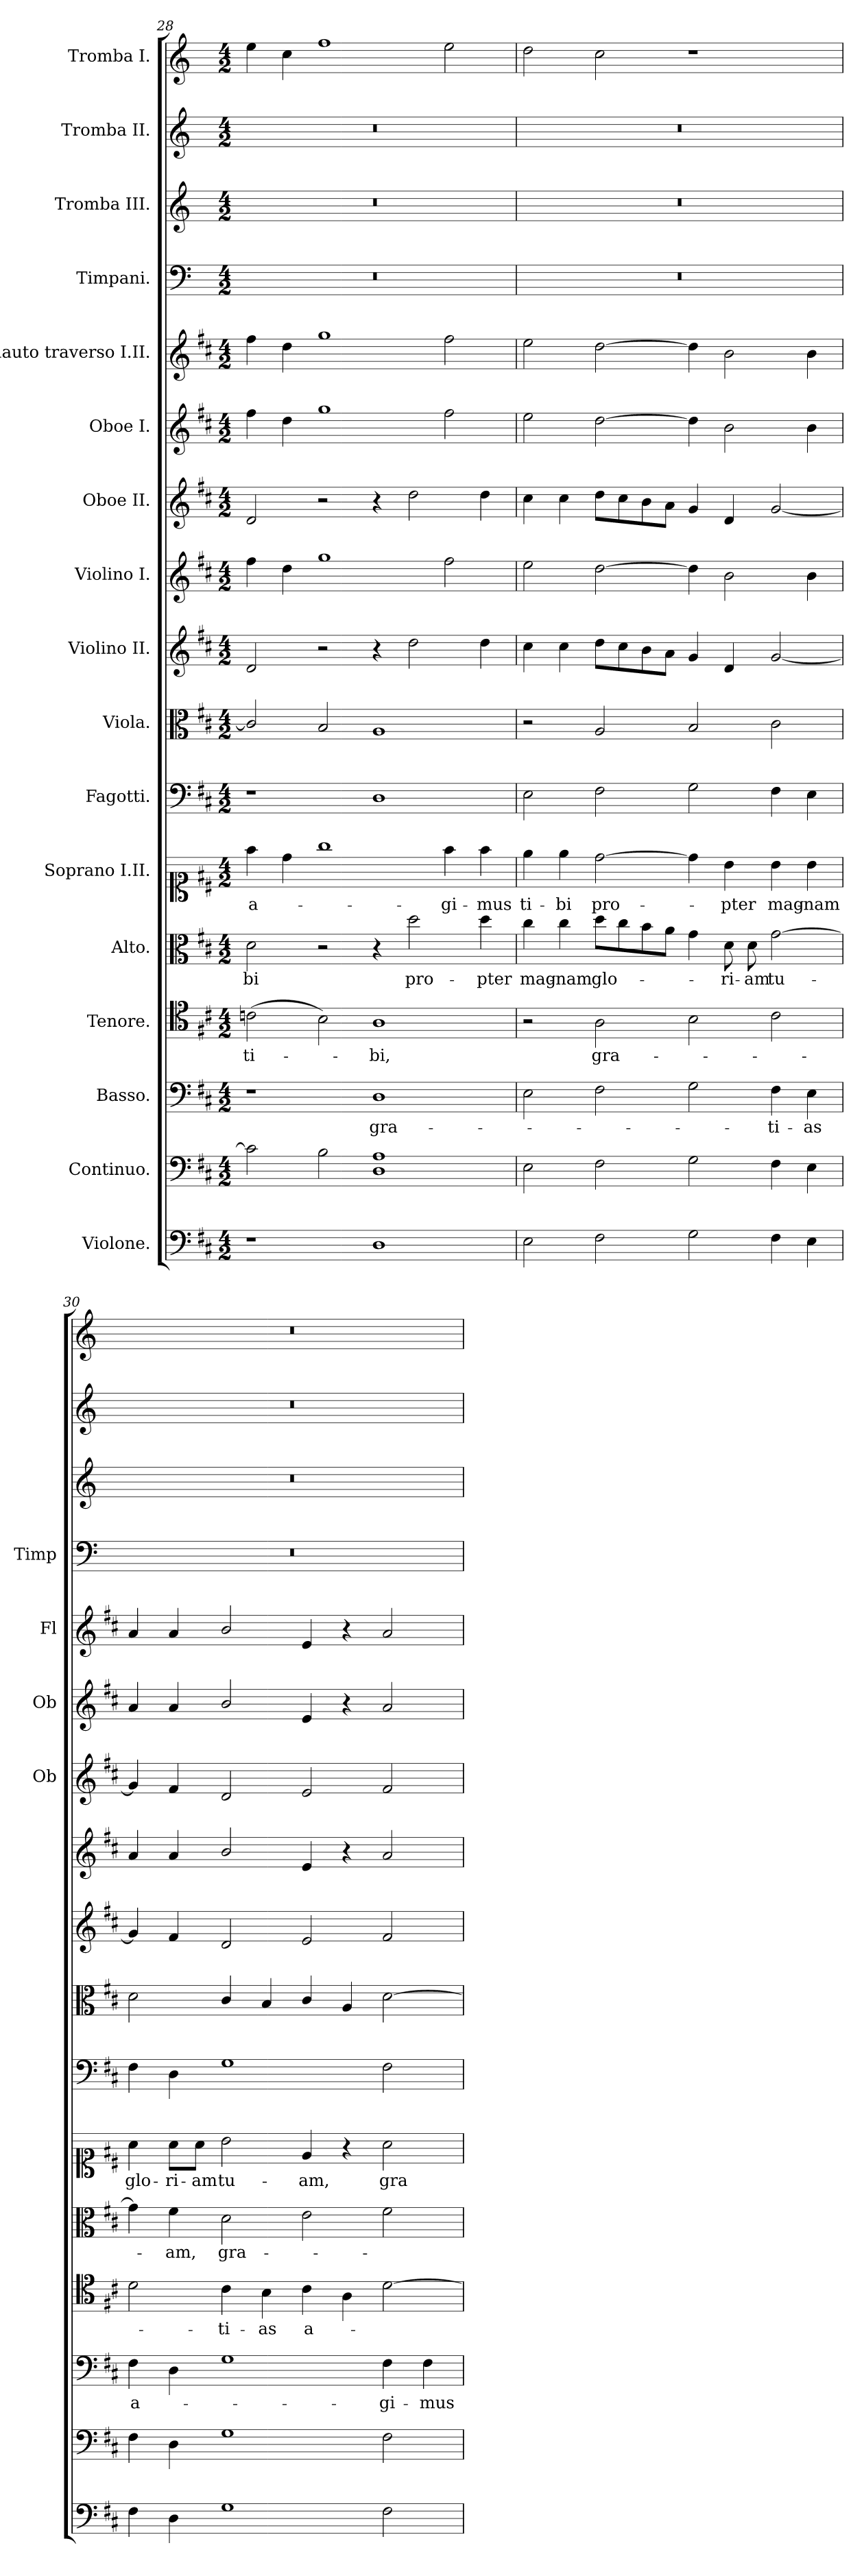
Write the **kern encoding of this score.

**kern	**kern	**kern	**text	**kern	**text	**kern	**text	**kern	**text	**kern	**kern	**kern	**kern	**kern	**kern	**kern	**kern	**kern	**kern	**kern
*part17	*part16	*part15	*part15	*part14	*part14	*part13	*part13	*part12	*part12	*part11	*part10	*part9	*part8	*part7	*part6	*part5	*part4	*part3	*part2	*part1
*staff17	*staff16	*staff15	*staff15	*staff14	*staff14	*staff13	*staff13	*staff12	*staff12	*staff11	*staff10	*staff9	*staff8	*staff7	*staff6	*staff5	*staff4	*staff3	*staff2	*staff1
*I"Violone.	*I"Continuo.	*I"Basso.	*	*I"Tenore.	*	*I"Alto.	*	*I"Soprano I.II.	*	*I"Fagotti.	*I"Viola.	*I"Violino II.	*I"Violino I.	*I"Oboe II.	*I"Oboe I.	*I"Flauto traverso I.II.	*I"Timpani.	*I"Tromba III.	*I"Tromba II.	*I"Tromba I.
*	*	*	*	*	*	*	*	*	*	*	*	*	*	*I'Ob	*I'Ob	*I'Fl	*I'Timp	*	*	*
!!LO:PB:g=z
*clefF4	*clefF4	*clefF4	*	*clefC4	*	*clefC3	*	*clefC1	*	*clefF4	*clefC3	*clefG2	*clefG2	*clefG2	*clefG2	*clefG2	*clefF4	*clefG2	*clefG2	*clefG2
*ITrd7c12	*	*	*	*	*	*	*	*	*	*	*	*	*	*	*	*	*ITrd-1c-2	*ITrd-1c-2	*ITrd-1c-2	*ITrd-1c-2
*k[f#c#]	*k[f#c#]	*k[f#c#]	*	*k[f#c#]	*	*k[f#c#]	*	*k[f#c#]	*	*k[f#c#]	*k[f#c#]	*k[f#c#]	*k[f#c#]	*k[f#c#]	*k[f#c#]	*k[f#c#]	*k[f#c#]	*k[f#c#]	*k[f#c#]	*k[f#c#]
*M4/2	*M4/2	*M4/2	*	*M4/2	*	*M4/2	*	*M4/2	*	*M4/2	*M4/2	*M4/2	*M4/2	*M4/2	*M4/2	*M4/2	*M4/2	*M4/2	*M4/2	*M4/2
=28	=28	=28	=28	=28	=28	=28	=28	=28	=28	=28	=28	=28	=28	=28	=28	=28	=28	=28	=28	=28
!	!	!	!	!	!LO:LY:b	!	!LO:LY:b	!	!LO:LY:b	!	!	!	!	!	!	!	!	!	!	!
1r	2c\]	1r	.	(2cn\	ti-	2d\	-bi	4ff#\	a-	1r	2c/]	2d/	4ff#\	2d/	4ff#\	4ff#\	0r	0r	0r	4ff#\
.	.	.	.	.	.	.	.	4dd\	.	.	.	.	4dd\	.	4dd\	4dd\	.	.	.	4dd\
.	2B\	.	.	2B\)	.	2r	.	1gg	.	.	2B/	2r	1gg	2r	1gg	1gg	.	.	.	1gg
!	!	!	!LO:LY:b	!	!LO:LY:b	!	!	!	!	!	!	!	!	!	!	!	!	!	!	!
1DD	1D 1A	1D	gra-	1A	-bi,	4r	.	.	.	1D	1A	4r	.	4r	.	.	.	.	.	.
!	!	!	!	!	!	!	!LO:LY:b	!	!	!	!	!	!	!	!	!	!	!	!	!
.	.	.	.	.	.	2dd\	pro-	.	.	.	.	2dd\	.	2dd\	.	.	.	.	.	.
!	!	!	!	!	!	!	!	!	!LO:LY:b	!	!	!	!	!	!	!	!	!	!	!
.	.	.	.	.	.	.	.	4ff#\	-gi-	.	.	.	2ff#\	.	2ff#\	2ff#\	.	.	.	2ff#\
!	!	!	!	!	!	!	!LO:LY:b	!	!LO:LY:b	!	!	!	!	!	!	!	!	!	!	!
.	.	.	.	.	.	4dd\	-pter	4ff#\	-mus	.	.	4dd\	.	4dd\	.	.	.	.	.	.
=29	=29	=29	=29	=29	=29	=29	=29	=29	=29	=29	=29	=29	=29	=29	=29	=29	=29	=29	=29	=29
!	!	!	!	!	!	!	!LO:LY:b	!	!LO:LY:b	!	!	!	!	!	!	!	!	!	!	!
2EE\	2E\	2E\	.	2r	.	4cc#\	mag-	4ee\	ti-	2E\	2r	4cc#\	2ee\	4cc#\	2ee\	2ee\	0r	0r	0r	2ee\
!	!	!	!	!	!	!	!LO:LY:b	!	!LO:LY:b	!	!	!	!	!	!	!	!	!	!	!
.	.	.	.	.	.	4cc#\	-nam	4ee\	-bi	.	.	4cc#\	.	4cc#\	.	.	.	.	.	.
!	!	!	!	!	!LO:LY:b	!	!LO:LY:b	!	!LO:LY:b	!	!	!	!	!	!	!	!	!	!	!
2FF#\	2F#\	2F#\	.	2A\	gra-	8dd\L	glo-	[2dd\	pro-	2F#\	2A/	8dd\L	[2dd\	8dd\L	[2dd\	[2dd\	.	.	.	2dd\
.	.	.	.	.	.	8cc#\	.	.	.	.	.	8cc#\	.	8cc#\	.	.	.	.	.	.
.	.	.	.	.	.	8b\	.	.	.	.	.	8b\	.	8b\	.	.	.	.	.	.
.	.	.	.	.	.	8a\J	.	.	.	.	.	8a\J	.	8a\J	.	.	.	.	.	.
2GG\	2G\	2G\	.	2B\	.	4g\	.	4dd\]	.	2G\	2B/	4g/	4dd\]	4g/	4dd\]	4dd\]	.	.	.	1r
!	!	!	!	!	!	!	!LO:LY:b	!	!LO:LY:b	!	!	!	!	!	!	!	!	!	!	!
.	.	.	.	.	.	8d\	-ri-	4b\	-pter	.	.	4d/	2b\	4d/	2b\	2b\	.	.	.	.
!	!	!	!	!	!	!	!LO:LY:b	!	!	!	!	!	!	!	!	!	!	!	!	!
.	.	.	.	.	.	8d\	-am	.	.	.	.	.	.	.	.	.	.	.	.	.
!	!	!	!LO:LY:b	!	!	!	!LO:LY:b	!	!LO:LY:b	!	!	!	!	!	!	!	!	!	!	!
4FF#\	4F#\	4F#\	-ti-	2c#\	.	[2g\	tu-	4b\	mag-	4F#\	2c#\	[2g/	.	[2g/	.	.	.	.	.	.
!	!	!	!LO:LY:b	!	!	!	!	!	!LO:LY:b	!	!	!	!	!	!	!	!	!	!	!
4EE\	4E\	4E\	-as	.	.	.	.	4b\	-nam	4E\	.	.	4b\	.	4b\	4b\	.	.	.	.
=30	=30	=30	=30	=30	=30	=30	=30	=30	=30	=30	=30	=30	=30	=30	=30	=30	=30	=30	=30	=30
!	!	!	!LO:LY:b	!	!	!	!	!	!LO:LY:b	!	!	!	!	!	!	!	!	!	!	!
4FF#\	4F#\	4F#\	a-	2d\	.	4g\]	.	4a\	glo-	4F#\	2d\	4g/]	4a/	4g/]	4a/	4a/	0r	0r	0r	0r
!	!	!	!	!	!	!	!LO:LY:b	!	!LO:LY:b	!	!	!	!	!	!	!	!	!	!	!
4DD\	4D\	4D\	.	.	.	4f#\	-am,	8a\L	-ri-	4D\	.	4f#/	4a/	4f#/	4a/	4a/	.	.	.	.
!	!	!	!	!	!	!	!	!	!LO:LY:b	!	!	!	!	!	!	!	!	!	!	!
.	.	.	.	.	.	.	.	8a\J	-am	.	.	.	.	.	.	.	.	.	.	.
!	!	!	!	!	!LO:LY:b	!	!LO:LY:b	!	!LO:LY:b	!	!	!	!	!	!	!	!	!	!	!
1GG	1G	1G	.	4c#\	-ti-	2d\	gra-	2b\	tu-	1G	4c#/	2d/	2b/	2d/	2b/	2b/	.	.	.	.
!	!	!	!	!	!LO:LY:b	!	!	!	!	!	!	!	!	!	!	!	!	!	!	!
.	.	.	.	4B\	-as	.	.	.	.	.	4B/	.	.	.	.	.	.	.	.	.
!	!	!	!	!	!LO:LY:b	!	!	!	!LO:LY:b	!	!	!	!	!	!	!	!	!	!	!
.	.	.	.	4c#\	a-	2e\	.	4e/	-am,	.	4c#/	2e/	4e/	2e/	4e/	4e/	.	.	.	.
.	.	.	.	4A\	.	.	.	4r	.	.	4A/	.	4r	.	4r	4r	.	.	.	.
!	!	!	!LO:LY:b	!	!	!	!	!	!LO:LY:b	!	!	!	!	!	!	!	!	!	!	!
2FF#\	2F#\	4F#\	-gi-	[2d\	.	2f#\	.	2a\	gra-	2F#\	[2d\	2f#/	2a/	2f#/	2a/	2a/	.	.	.	.
!	!	!	!LO:LY:b	!	!	!	!	!	!	!	!	!	!	!	!	!	!	!	!	!
.	.	4F#\	-mus	.	.	.	.	.	.	.	.	.	.	.	.	.	.	.	.	.
=	=	=	=	=	=	=	=	=	=	=	=	=	=	=	=	=	=	=	=	=
*-	*-	*-	*-	*-	*-	*-	*-	*-	*-	*-	*-	*-	*-	*-	*-	*-	*-	*-	*-	*-
